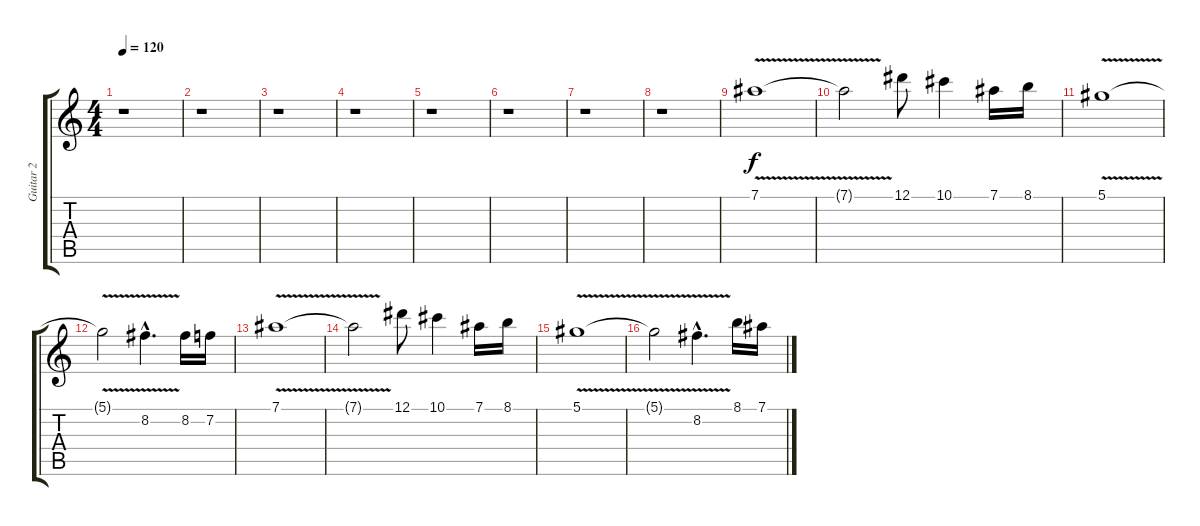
\track ("Guitar 2" "Guitar 2") {instrument acousticguitarsteel}
\staff {score tabs}
\tuning (Eb4 Bb3 Gb3 Db3 Ab2 Eb2) {hide}
\ts (4 4)
\tempo 120
\clef g2
\ks c
r.1{dy f instrument acousticguitarsteel} |
r.1 |
r.1 |
r.1 |
r.1 |
r.1 |
r.1 |
r.1 |
7.1{v}.1 |
7.1{t}.2 12.1.8 10.1.4 7.1.16 8.1.16 |
5.1{v}.1 |
5.1{t}.2 8.2{v hac}.4{d} 8.2.16 7.2.16 |
7.1{v}.1 |
7.1{t}.2 12.1.8 10.1.4 7.1.16 8.1.16 |
5.1{v}.1 |
5.1{t}.2 8.2{v hac}.4{d} 8.1.16 7.1.16
